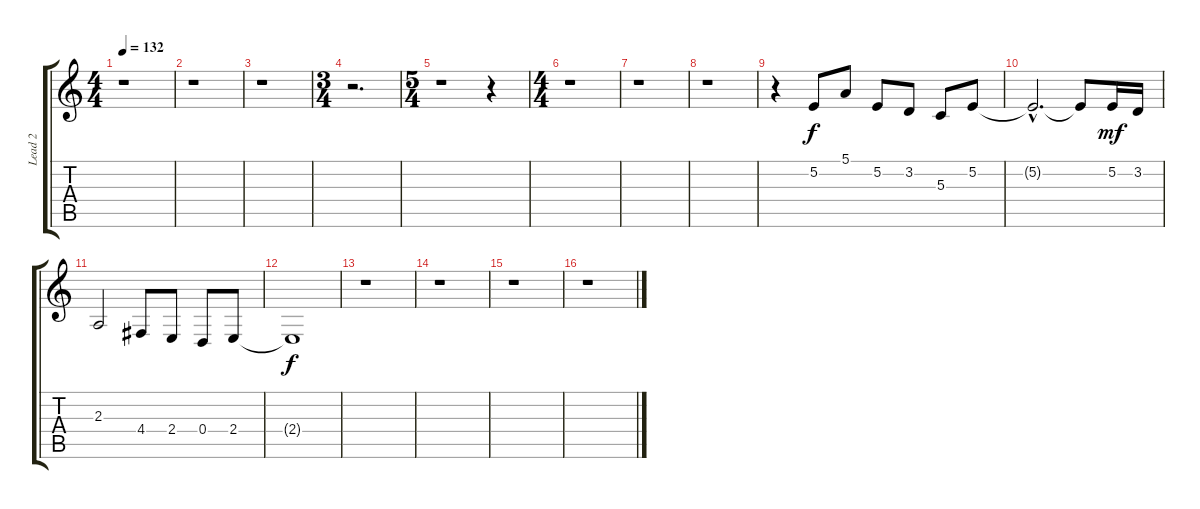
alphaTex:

\track ("Lead 2" "Lead 2") {instrument lead2sawtooth}
\staff {score tabs}
\tuning (E4 B3 G3 D3 A2 E2) {hide}
\ts (4 4)
\tempo 132
\clef g2
\ks c
r.1{dy f} |
r.1 |
r.1 |
\ts (3 4)
r.2{d} |
\ts (5 4)
r.1 r.4 |
\ts (4 4)
r.1 |
r.1 |
r.1 |
r.4 5.2.8 5.1.8 5.2.8 3.2.8 5.3.8 5.2.8 |
5.2{hac t}.2{d} 5.2{t}.8 5.2.16{dy mf} 3.2.16 |
2.3.2 4.4.8 2.4.8 0.4.8 2.4.8 |
2.4{t}.1{dy f} |
r.1 |
r.1 |
r.1 |
r.1
